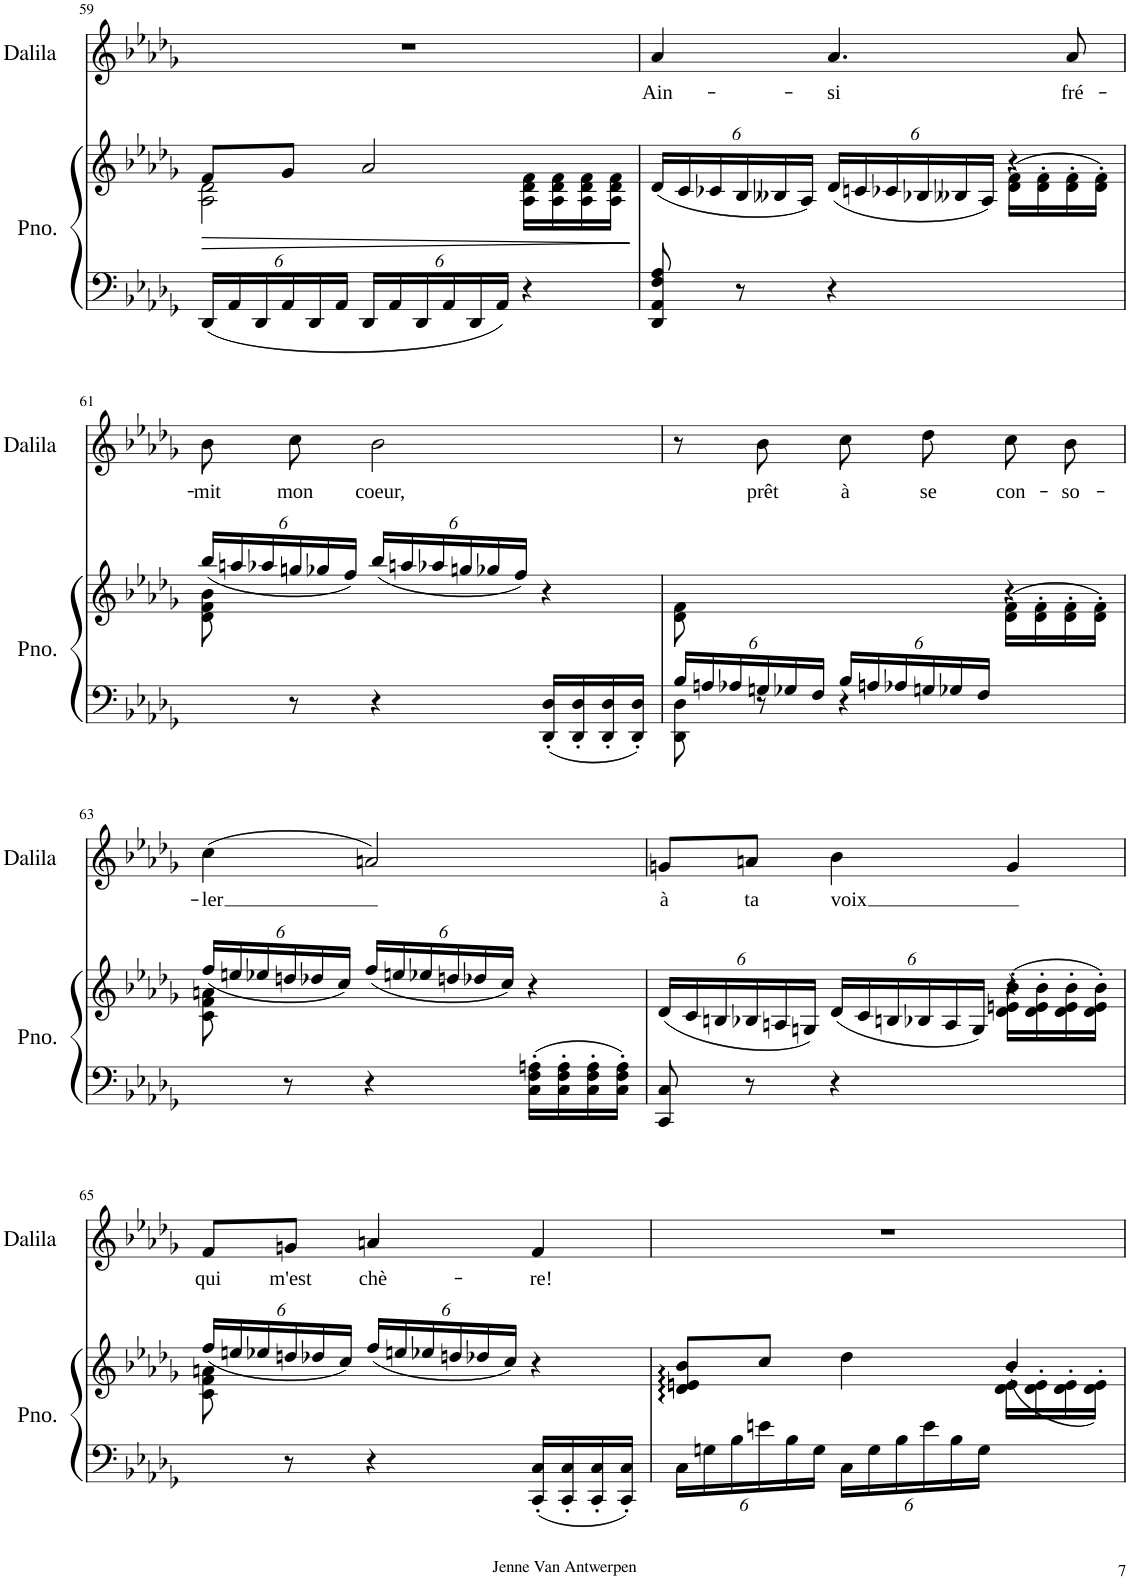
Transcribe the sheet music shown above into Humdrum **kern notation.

**kern	**kern	**dynam	**kern	**text
*part2	*part2	*part2	*part1	*part1
*staff3	*staff2	*staff2/3	*staff1	*staff1
*I"Piano	*	*	*I"Dalila	*
*I'Pno.	*	*	*I'Dalila	*
!!LO:PB:g=z
*clefF4	*clefG2	*	*clefG2	*
*k[b-e-a-d-g-]	*k[b-e-a-d-g-]	*	*k[b-e-a-d-g-]	*
*M3/4	*M3/4	*	*M3/4	*
*Xbrackettup	*	*	*	*
=59	=59	=59	=59	=59
!	!	!LO:HP:b	!	!
*	*^	*	*	*
24DD-/LL	8f/L	2A-\ 2d-\	>	2.r	.
24AA-/	.	.	.	.	.
24DD-/	.	.	.	.	.
24AA-/	8g-/J	.	.	.	.
24DD-/	.	.	.	.	.
24AA-/JJ	.	.	.	.	.
24DD-/LL	2a-/	.	.	.	.
24AA-/	.	.	.	.	.
24DD-/	.	.	.	.	.
24AA-/	.	.	.	.	.
24DD-/	.	.	.	.	.
24AA-/JJ	.	.	.	.	.
4r	.	16A-\ 16d-\ 16f\LL	.	.	.
.	.	16A-\ 16d-\ 16f\	.	.	.
.	.	16A-\ 16d-\ 16f\	.	.	.
.	.	16A-\ 16d-\ 16f\JJ	.	.	.
*	*v	*v	*	*	*
.	.	]	.	.
=60	=60	=60	=60	=60
*	*Xbrackettup	*	*	*
*	*^	*	*	*
!	!	!	!	!	!LO:LY:b
8DD-/ 8AA-/ 8F/ 8A-/	(24d-/LL	2ryy	.	4a-/	Ain-
.	24c/	.	.	.	.
.	24c-X/	.	.	.	.
8r	24B-/	.	.	.	.
.	24B--X/	.	.	.	.
.	24A-/JJ)	.	.	.	.
!	!	!	!	!	!LO:LY:b
4r	(24d-/LL	.	.	4.a-/	-si
.	24cn/	.	.	.	.
.	24c-X/	.	.	.	.
.	24B-X/	.	.	.	.
.	24B--X/	.	.	.	.
.	24A-/JJ)	.	.	.	.
4ryy	4r	(16d-\' 16f\'LL	.	.	.
.	.	16d-\' 16f\'	.	.	.
!	!	!	!	!	!LO:LY:b
.	.	16d-\' 16f\'	.	8a-/	fré-
.	.	16d-\' 16f\'JJ)	.	.	.
!!LO:LB:g=z
=61	=61	=61	=61	=61	=61
!	!	!	!	!	!LO:LY:b
8ryy	(24bb-/LL	8d-\ 8f\ 8b-\	.	8b-\	-mit
.	24aan/	.	.	.	.
.	24aa-X/	.	.	.	.
!	!	!	!	!	!LO:LY:b
8r	24ggn/	2ryy	.	8cc\	mon
.	24gg-X/	.	.	.	.
.	24ff/JJ)	.	.	.	.
!	!	!	!	!	!LO:LY:b
4r	(24bb-/LL	.	.	2b-\	coeur,
.	24aan/	.	.	.	.
.	24aa-X/	.	.	.	.
.	24ggn/	.	.	.	.
.	24gg-X/	.	.	.	.
.	24ff/JJ)	.	.	.	.
16DD-/' 16D-/'LL	4r	.	.	.	.
16DD-/' 16D-/'	.	.	.	.	.
16DD-/' 16D-/'	.	8ryy	.	.	.
16DD-/' 16D-/'JJ	.	.	.	.	.
=62	=62	=62	=62	=62	=62
*^	*	*^	*	*	*
24B-/LL	8DD-\ 8D-\	2ryy	8d-\ 8f\	2ryy	.	8r	.
24An/	.	.	.	.	.	.	.
24A-X/	.	.	.	.	.	.	.
!	!	!	!	!	!	!	!LO:LY:b
24Gn/	8r	.	8ryy	.	.	8b-\	prêt
24G-X/	.	.	.	.	.	.	.
24F/JJ	.	.	.	.	.	.	.
!	!	!	!	!	!	!	!LO:LY:b
24B-/LL	4r	.	2ryy	.	.	8cc\	à
24An/	.	.	.	.	.	.	.
24A-X/	.	.	.	.	.	.	.
!	!	!	!	!	!	!	!LO:LY:b
24Gn/	.	.	.	.	.	8dd-\	se
24G-X/	.	.	.	.	.	.	.
24F/JJ	.	.	.	.	.	.	.
!	!	!	!	!	!	!	!LO:LY:b
4ryy	4ryy	4r	.	(16d-\' 16f\'LL	.	8cc\	con-
.	.	.	.	16d-\' 16f\'	.	.	.
!	!	!	!	!	!	!	!LO:LY:b
.	.	.	.	16d-\' 16f\'	.	8b-\	-so-
.	.	.	.	16d-\' 16f\'JJ)	.	.	.
*v	*v	*	*	*	*	*	*
!!LO:LB:g=z
=63	=63	=63	=63	=63	=63	=63
!	!	!	!	!	!	!LO:LY:b
*	*	*v	*v	*	*	*
8ryy	(24ff/LL	8c\ 8f\ 8an\	.	(4cc\	-ler
.	24een/	.	.	.	.
.	24ee-X/	.	.	.	.
8r	24ddn/	2ryy	.	.	.
.	24dd-X/	.	.	.	.
.	24cc/JJ)	.	.	.	.
4r	(24ff/LL	.	.	2an/)	.
.	24een/	.	.	.	.
.	24ee-X/	.	.	.	.
.	24ddn/	.	.	.	.
.	24dd-X/	.	.	.	.
.	24cc/JJ)	.	.	.	.
16C\' 16F\' 16An\'LL	4r	.	.	.	.
16C\' 16F\' 16A\'	.	.	.	.	.
16C\' 16F\' 16A\'	.	8ryy	.	.	.
16C\' 16F\' 16A\'JJ	.	.	.	.	.
=64	=64	=64	=64	=64	=64
!	!	!	!	!	!LO:LY:b
8CC/ 8C/	(24d-/LL	2ryy	.	8gn/L	à
.	24c/	.	.	.	.
.	24Bn/	.	.	.	.
!	!	!	!	!	!LO:LY:b
8r	24B-X/	.	.	8an/J	ta
.	24An/	.	.	.	.
.	24Gn/JJ)	.	.	.	.
!	!	!	!	!	!LO:LY:b
4r	(24d-/LL	.	.	4b-\	voix
.	24c/	.	.	.	.
.	24Bn/	.	.	.	.
.	24B-X/	.	.	.	.
.	24A/	.	.	.	.
.	24G/JJ)	.	.	.	.
4ryy	4r	(16d-\' 16en\' 16b-\'LL	.	4g/	.
.	.	16d-\' 16e\' 16b-\'	.	.	.
.	.	16d-\' 16e\' 16b-\'	.	.	.
.	.	16d-\' 16e\' 16b-\'JJ)	.	.	.
!!LO:LB:g=z
=65	=65	=65	=65	=65	=65
!	!	!	!	!	!LO:LY:b
8ryy	(24ff/LL	8c\ 8f\ 8an\	.	8f/L	qui
.	24een/	.	.	.	.
.	24ee-X/	.	.	.	.
!	!	!	!	!	!LO:LY:b
8r	24ddn/	2ryy	.	8gn/J	m'est
.	24dd-X/	.	.	.	.
.	24cc/JJ)	.	.	.	.
!	!	!	!	!	!LO:LY:b
4r	(24ff/LL	.	.	4an/	chè-
.	24een/	.	.	.	.
.	24ee-X/	.	.	.	.
.	24ddn/	.	.	.	.
.	24dd-X/	.	.	.	.
.	24cc/JJ)	.	.	.	.
!	!	!	!	!	!LO:LY:b
16CC/' 16C/'LL	4r	.	.	4f/	-re!
16CC/' 16C/'	.	.	.	.	.
16CC/' 16C/'	.	8ryy	.	.	.
16CC/' 16C/'JJ	.	.	.	.	.
=66	=66	=66	=66	=66	=66
24C\LL	8d-/ 8en/ 8b-/L	2ryy	.	2.r	.
24Gn\	.	.	.	.	.
24B-\	.	.	.	.	.
24en\	8cc/J	.	.	.	.
24B-\	.	.	.	.	.
24G\JJ	.	.	.	.	.
24C\LL	4dd-\	.	.	.	.
24G\	.	.	.	.	.
24B-\	.	.	.	.	.
24e\	.	.	.	.	.
24B-\	.	.	.	.	.
24G\JJ	.	.	.	.	.
4ryy	(4b-/	16d-\' 16e\'LL	.	.	.
.	.	16d-\' 16e\'	.	.	.
.	.	16d-\' 16e\'	.	.	.
.	.	16d-\' 16e\'JJ)	.	.	.
*	*v	*v	*	*	*
=	=	=	=	=
*-	*-	*-	*-	*-
